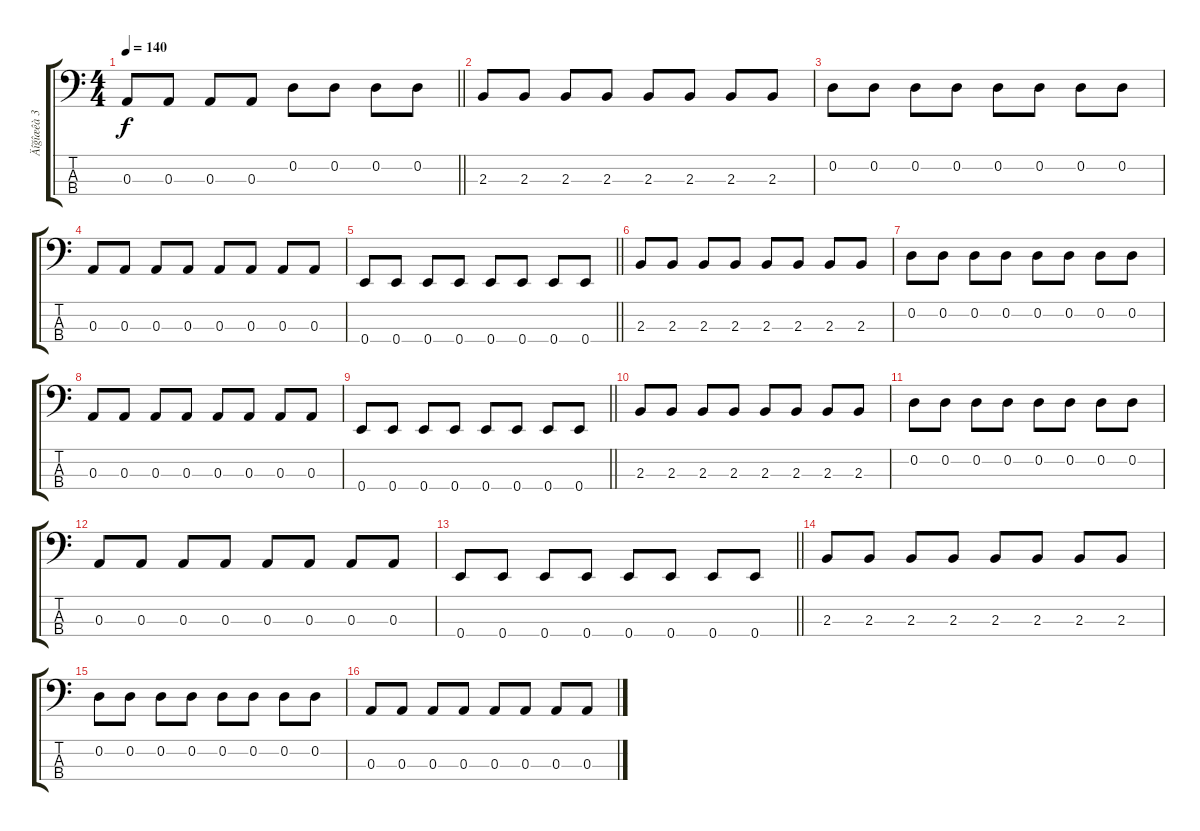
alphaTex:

\track ("Äîğîæêà 3" "Äîğîæêà 3") {instrument electricbasspick}
\staff {score tabs}
\tuning (G2 D2 A1 E1) {hide}
\ts (4 4)
\tempo 140
\clef f4
\barLineRight lightlight
\ks c
0.3.8{dy f} 0.3.8 0.3.8 0.3.8 0.2.8 0.2.8 0.2.8 0.2.8 |
2.3.8 2.3.8 2.3.8 2.3.8 2.3.8 2.3.8 2.3.8 2.3.8 |
0.2.8 0.2.8 0.2.8 0.2.8 0.2.8 0.2.8 0.2.8 0.2.8 |
0.3.8 0.3.8 0.3.8 0.3.8 0.3.8 0.3.8 0.3.8 0.3.8 |
\barLineRight lightlight
0.4.8 0.4.8 0.4.8 0.4.8 0.4.8 0.4.8 0.4.8 0.4.8 |
2.3.8 2.3.8 2.3.8 2.3.8 2.3.8 2.3.8 2.3.8 2.3.8 |
0.2.8 0.2.8 0.2.8 0.2.8 0.2.8 0.2.8 0.2.8 0.2.8 |
0.3.8 0.3.8 0.3.8 0.3.8 0.3.8 0.3.8 0.3.8 0.3.8 |
\barLineRight lightlight
0.4.8 0.4.8 0.4.8 0.4.8 0.4.8 0.4.8 0.4.8 0.4.8 |
2.3.8 2.3.8 2.3.8 2.3.8 2.3.8 2.3.8 2.3.8 2.3.8 |
0.2.8 0.2.8 0.2.8 0.2.8 0.2.8 0.2.8 0.2.8 0.2.8 |
0.3.8 0.3.8 0.3.8 0.3.8 0.3.8 0.3.8 0.3.8 0.3.8 |
\barLineRight lightlight
0.4.8 0.4.8 0.4.8 0.4.8 0.4.8 0.4.8 0.4.8 0.4.8 |
2.3.8 2.3.8 2.3.8 2.3.8 2.3.8 2.3.8 2.3.8 2.3.8 |
0.2.8 0.2.8 0.2.8 0.2.8 0.2.8 0.2.8 0.2.8 0.2.8 |
0.3.8 0.3.8 0.3.8 0.3.8 0.3.8 0.3.8 0.3.8 0.3.8
